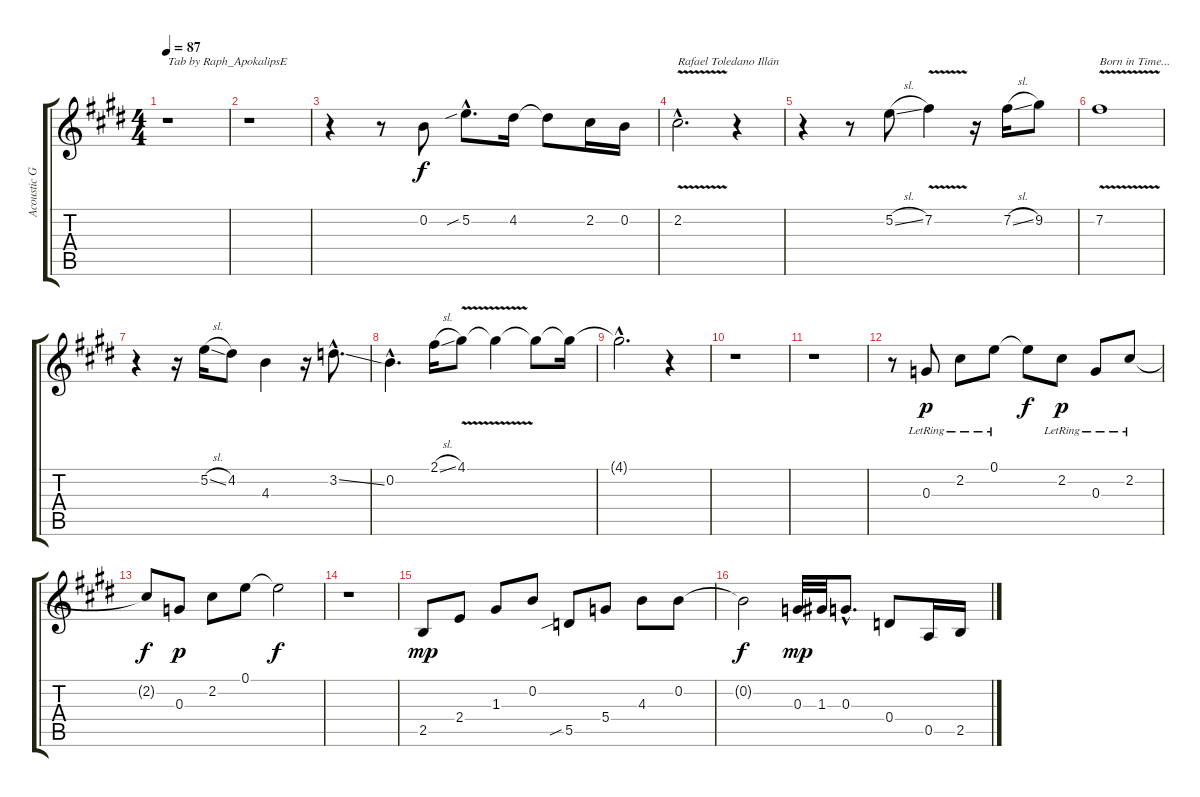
\track ("Acoustic Guitar " "Acoustic G") {instrument acousticguitarsteel}
\staff {score tabs}
\tuning (E4 B3 G3 D3 A2 E2) {hide}
\ts (4 4)
\tempo 87
\clef g2
\ks e
r.1{txt "Tab by Raph_ApokalipsE" dy f instrument acousticguitarsteel} |
r.1 |
r.4 r.8 0.2.8 5.2{sib hac}.8{d} 4.2.16 4.2{t}.8 2.2.16 0.2.16 |
2.2{v hac}.2{d txt "Rafael Toledano Illán"} r.4 |
r.4 r.8 5.2{sl}.8 7.2{v}.4 r.16 7.2{sl}.16 9.2.8 |
7.2{v}.1{txt "Born in Time..."} |
r.4 r.16 5.2{sl}.16 4.2.8 4.3.4 r.16 3.2{ss hac}.8{d} |
0.2{hac}.4{d} 2.1{sl}.16 4.1{v}.8 4.1{t}.4 4.1{t}.8 4.1{t}.16 |
4.1{hac t}.2{d} r.4 |
r.1 |
r.1 |
r.8 0.3{lr}.8{dy p} 2.2{lr}.8 0.1{lr}.8 0.1{t}.8{dy f} 2.2{lr}.8{dy p} 0.3{lr}.8 2.2{lr}.8 |
2.2{t}.8{dy f} 0.3.8{dy p} 2.2.8 0.1.8 0.1{t}.2{dy f} |
r.1 |
2.5.8{dy mp} 2.4.8 1.3.8 0.2.8 5.5{sib}.8 5.4.8 4.3.8 0.2.8 |
0.2{t}.2{dy f} 0.3.32{dy mp} 1.3.32 0.3{hac}.8{d} 0.4.8 0.5.16 2.5.16
